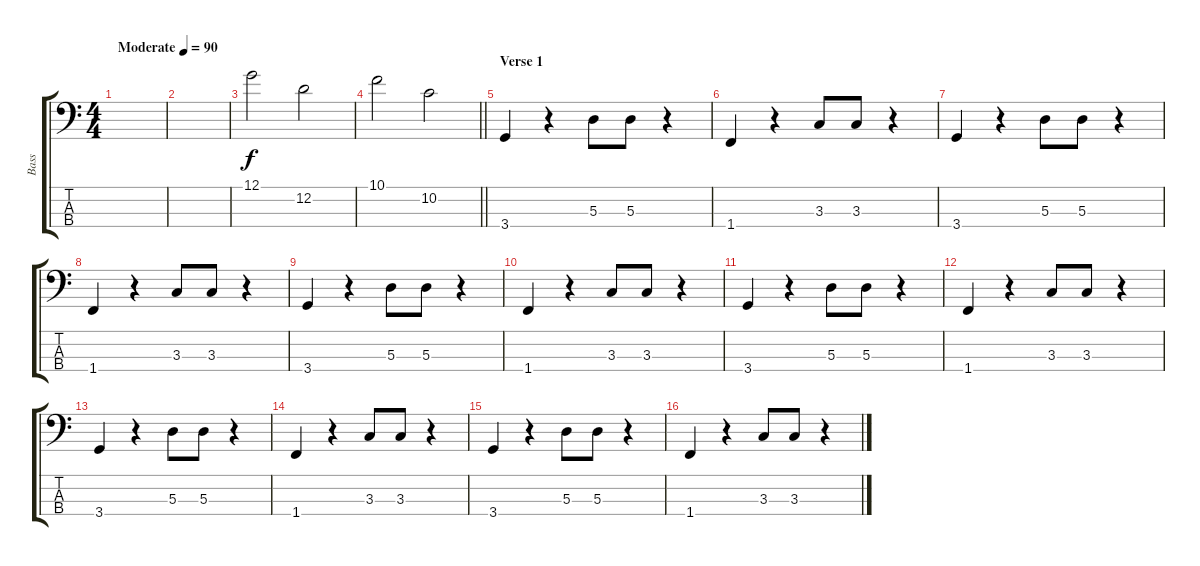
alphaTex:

\track ("Bass" "Bass") {instrument electricbassfinger}
\staff {score tabs}
\tuning (G2 D2 A1 E1) {hide}
\ts (4 4)
\tempo (90 "Moderate")
\clef f4
\ks c
|
|
12.1.2 12.2.2 |
\barLineRight lightlight
10.1.2 10.2.2 |
\section ("" "Verse 1")
3.4.4 r.4 5.3.8 5.3.8 r.4 |
1.4.4 r.4 3.3.8 3.3.8 r.4 |
3.4.4 r.4 5.3.8 5.3.8 r.4 |
1.4.4 r.4 3.3.8 3.3.8 r.4 |
3.4.4 r.4 5.3.8 5.3.8 r.4 |
1.4.4 r.4 3.3.8 3.3.8 r.4 |
3.4.4 r.4 5.3.8 5.3.8 r.4 |
1.4.4 r.4 3.3.8 3.3.8 r.4 |
3.4.4 r.4 5.3.8 5.3.8 r.4 |
1.4.4 r.4 3.3.8 3.3.8 r.4 |
3.4.4 r.4 5.3.8 5.3.8 r.4 |
1.4.4 r.4 3.3.8 3.3.8 r.4
